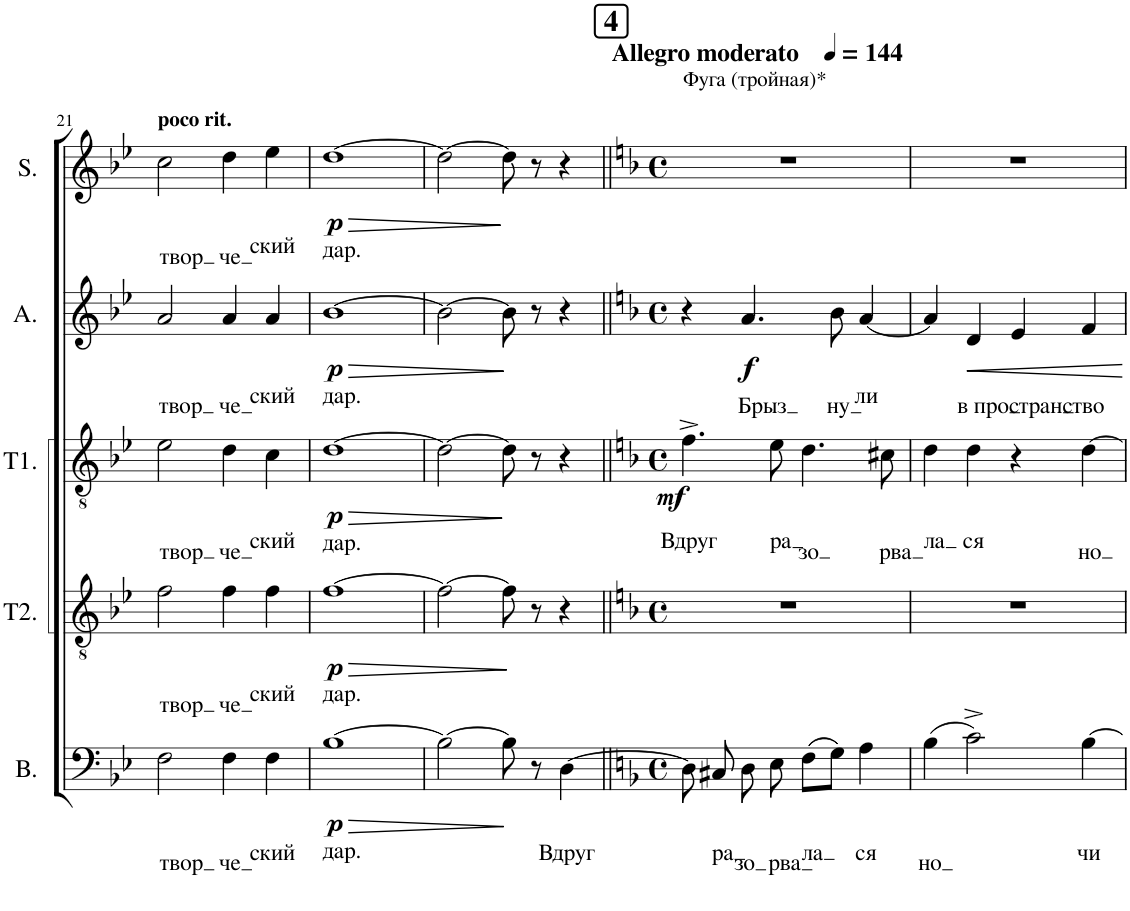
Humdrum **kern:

**kern	**text	**dynam	**kern	**text	**dynam	**kern	**text	**dynam	**kern	**text	**dynam	**kern	**text	**dynam
*part5	*part5	*part5	*part4	*part4	*part4	*part3	*part3	*part3	*part2	*part2	*part2	*part1	*part1	*part1
*staff5	*staff5	*staff5	*staff4	*staff4	*staff4	*staff3	*staff3	*staff3	*staff2	*staff2	*staff2	*staff1	*staff1	*staff1
*I"Bass	*	*	*I"Tenor 2	*	*	*I"Tenor 1	*	*	*I"Alto	*	*	*I"Soprano	*	*
*I'B.	*	*	*I'T2.	*	*	*I'T1.	*	*	*I'A.	*	*	*I'S.	*	*
!!LO:PB:g=z
*clefF4	*	*	*clefGv2	*	*	*clefGv2	*	*	*clefG2	*	*	*clefG2	*	*
*k[b-e-]	*	*	*k[b-e-]	*	*	*k[b-e-]	*	*	*k[b-e-]	*	*	*k[b-e-]	*	*
*M2/2	*	*	*M2/2	*	*	*M2/2	*	*	*M2/2	*	*	*M2/2	*	*
*met(c|)	*	*	*met(c|)	*	*	*met(c|)	*	*	*met(c|)	*	*	*met(c|)	*	*
=21	=21	=21	=21	=21	=21	=21	=21	=21	=21	=21	=21	=21	=21	=21
!	!	!	!	!	!	!	!	!	!	!	!	!LO:TX:a:B:t=poco rit.	!	!
!	!LO:LY:b	!	!	!LO:LY:b	!	!	!LO:LY:b	!	!	!LO:LY:b	!	!	!LO:LY:b	!
2F\	твор	.	2f\	твор	.	2e-\	твор	.	2a/	твор	.	2cc\	твор	.
!	!LO:LY:b	!	!	!LO:LY:b	!	!	!LO:LY:b	!	!	!LO:LY:b	!	!	!LO:LY:b	!
4F\	че	.	4f\	че	.	4d\	че	.	4a/	че	.	4dd\	че	.
!	!LO:LY:b	!	!	!LO:LY:b	!	!	!LO:LY:b	!	!	!LO:LY:b	!	!	!LO:LY:b	!
4F\	ский	.	4f\	ский	.	4c\	ский	.	4a/	ский	.	4ee-\	ский	.
=22	=22	=22	=22	=22	=22	=22	=22	=22	=22	=22	=22	=22	=22	=22
!	!LO:LY:b	!LO:HP:b	!	!LO:LY:b	!LO:HP:b	!	!LO:LY:b	!LO:HP:b	!	!LO:LY:b	!LO:HP:b	!	!LO:LY:b	!LO:HP:b
!	!	!LO:DY:n=1:b	!	!	!LO:DY:n=1:b	!	!	!LO:DY:n=1:b	!	!	!LO:DY:n=1:b	!	!	!LO:DY:n=1:b
[1B-	дар.	> p	[1f	дар.	> p	[1d	дар.	> p	[1b-	дар.	> p	[1dd	дар.	> p
=23	=23	=23	=23	=23	=23	=23	=23	=23	=23	=23	=23	=23	=23	=23
2B-\_	.	.	2f\_	.	.	2d\_	.	.	2b-\_	.	.	2dd\_	.	.
8B-\]	.	.	8f\]	.	.	8d\]	.	.	8b-\]	.	.	8dd\]	.	.
8r	.	]	8r	.	]	8r	.	]	8r	.	]	8r	.	]
!	!LO:LY:b	!	!	!	!	!	!	!	!	!	!	!	!	!
[4D\	Вдруг	.	4r	.	.	4r	.	.	4r	.	.	4r	.	.
=24||	=24||	=24||	=24||	=24||	=24||	=24||	=24||	=24||	=24||	=24||	=24||	=24||	=24||	=24||
!!LO:REH:place=s1:a:B:cj:fs=14:t=4
*k[b-]	*	*	*k[b-]	*	*	*k[b-]	*	*	*k[b-]	*	*	*k[b-]	*	*
*M4/4	*	*	*M4/4	*	*	*M4/4	*	*	*M4/4	*	*	*M4/4	*	*
*met(c)	*	*	*met(c)	*	*	*met(c)	*	*	*met(c)	*	*	*met(c)	*	*
*	*	*	*	*	*	*	*	*	*	*	*	*MM144	*	*
!	!	!	!	!	!	!	!	!	!	!	!	!LO:TX:a:t=Фуга (тройная)*	!	!
!	!	!	!	!	!	!	!	!	!	!	!	!LO:TX:a:B:t=Allegro moderato	!	!
!	!	!	!	!	!	!	!LO:LY:b	!LO:DY:b	!	!	!	!	!	!
8D\]	.	.	1r	.	.	4.f^\	Вдруг	mf	4r	.	.	1r	.	.
!	!LO:LY:b	!	!	!	!	!	!	!	!	!	!	!	!	!
8C#X/	ра	.	.	.	.	.	.	.	.	.	.	.	.	.
!	!LO:LY:b	!	!	!	!	!	!	!	!	!LO:LY:b	!LO:DY:b	!	!	!
8D\	зо	.	.	.	.	.	.	.	4.a/	Брыз	f	.	.	.
!	!LO:LY:b	!	!	!	!	!	!LO:LY:b	!	!	!	!	!	!	!
8E\	рва	.	.	.	.	8e\	ра	.	.	.	.	.	.	.
!	!LO:LY:b	!	!	!	!	!	!LO:LY:b	!	!	!	!	!	!	!
(8F\L	ла	.	.	.	.	4.d\	зо	.	.	.	.	.	.	.
!	!	!	!	!	!	!	!	!	!	!LO:LY:b	!	!	!	!
8G\J)	.	.	.	.	.	.	.	.	8b-\	ну	.	.	.	.
!	!LO:LY:b	!	!	!	!	!	!	!	!	!LO:LY:b	!	!	!	!
4A\	ся	.	.	.	.	.	.	.	[4a/	ли	.	.	.	.
!	!	!	!	!	!	!	!LO:LY:b	!	!	!	!	!	!	!
.	.	.	.	.	.	8c#X\	рва	.	.	.	.	.	.	.
=25	=25	=25	=25	=25	=25	=25	=25	=25	=25	=25	=25	=25	=25	=25
!	!LO:LY:b	!	!	!	!	!	!LO:LY:b	!	!	!	!	!	!	!
(4B-\	но	.	1r	.	.	4d\	ла	.	4a/]	.	.	1r	.	.
!	!	!	!	!	!	!	!LO:LY:b	!	!	!LO:LY:b	!	!	!	!
2c^\)	.	.	.	.	.	4d\	ся	.	4d/	в про	.	.	.	.
!	!	!	!	!	!	!	!	!	!	!LO:LY:b	!	!	!	!
.	.	.	.	.	.	4r	.	.	4e/	стран	.	.	.	.
!	!LO:LY:b	!	!	!	!	!	!LO:LY:b	!	!	!LO:LY:b	!	!	!	!
[4B-\	чи	.	.	.	.	[4d\	но	.	4f/	ство	.	.	.	.
=	=	=	=	=	=	=	=	=	=	=	=	=	=	=
*-	*-	*-	*-	*-	*-	*-	*-	*-	*-	*-	*-	*-	*-	*-
